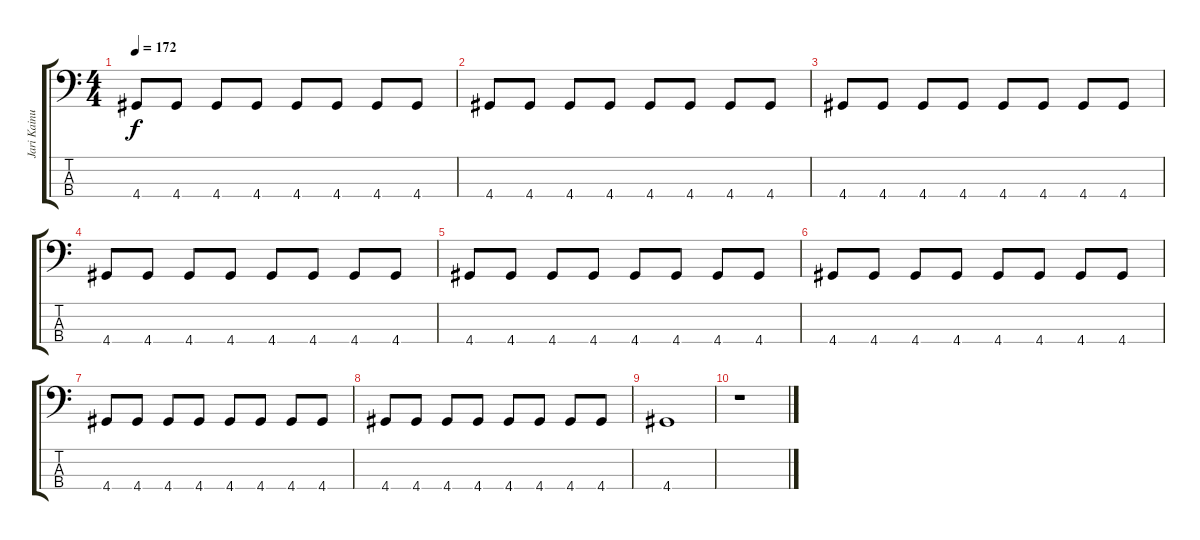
\track ("Jari Kainulainen" "Jari Kainu") {instrument electricbassfinger}
\staff {score tabs}
\tuning (G2 D2 A1 E1) {hide}
\ts (4 4)
\tempo 172
\clef f4
\ks c
4.4.8{dy f} 4.4.8 4.4.8 4.4.8 4.4.8 4.4.8 4.4.8 4.4.8 |
4.4.8 4.4.8 4.4.8 4.4.8 4.4.8 4.4.8 4.4.8 4.4.8 |
4.4.8 4.4.8 4.4.8 4.4.8 4.4.8 4.4.8 4.4.8 4.4.8 |
4.4.8 4.4.8 4.4.8 4.4.8 4.4.8 4.4.8 4.4.8 4.4.8 |
4.4.8 4.4.8 4.4.8 4.4.8 4.4.8 4.4.8 4.4.8 4.4.8 |
4.4.8 4.4.8 4.4.8 4.4.8 4.4.8 4.4.8 4.4.8 4.4.8 |
4.4.8 4.4.8 4.4.8 4.4.8 4.4.8 4.4.8 4.4.8 4.4.8 |
4.4.8 4.4.8 4.4.8 4.4.8 4.4.8 4.4.8 4.4.8 4.4.8 |
4.4.1 |
r.1
